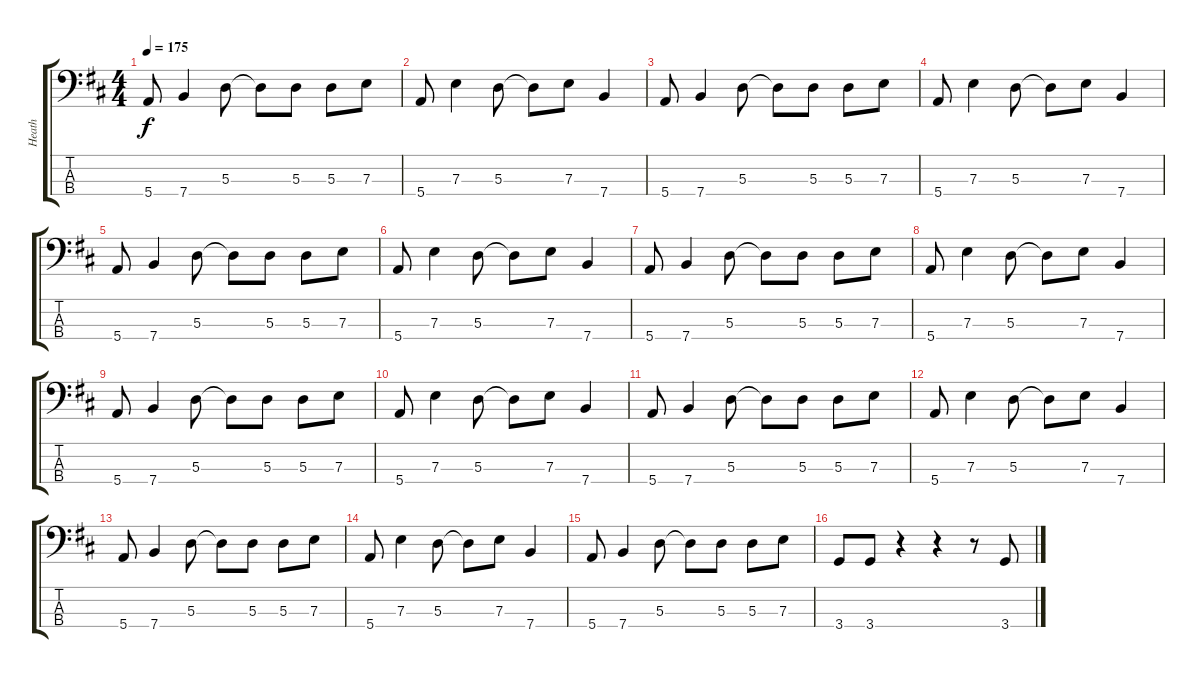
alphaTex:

\track ("Heath" "Heath") {instrument electricbasspick}
\staff {score tabs}
\tuning (G2 D2 A1 E1) {hide}
\ts (4 4)
\tempo 175
\clef f4
\ks d
5.4.8{dy f} 7.4.4 5.3.8 5.3{t}.8 5.3.8 5.3.8 7.3.8 |
5.4.8 7.3.4 5.3.8 5.3{t}.8 7.3.8 7.4.4 |
5.4.8 7.4.4 5.3.8 5.3{t}.8 5.3.8 5.3.8 7.3.8 |
5.4.8 7.3.4 5.3.8 5.3{t}.8 7.3.8 7.4.4 |
5.4.8 7.4.4 5.3.8 5.3{t}.8 5.3.8 5.3.8 7.3.8 |
5.4.8 7.3.4 5.3.8 5.3{t}.8 7.3.8 7.4.4 |
5.4.8 7.4.4 5.3.8 5.3{t}.8 5.3.8 5.3.8 7.3.8 |
5.4.8 7.3.4 5.3.8 5.3{t}.8 7.3.8 7.4.4 |
5.4.8 7.4.4 5.3.8 5.3{t}.8 5.3.8 5.3.8 7.3.8 |
5.4.8 7.3.4 5.3.8 5.3{t}.8 7.3.8 7.4.4 |
5.4.8 7.4.4 5.3.8 5.3{t}.8 5.3.8 5.3.8 7.3.8 |
5.4.8 7.3.4 5.3.8 5.3{t}.8 7.3.8 7.4.4 |
5.4.8 7.4.4 5.3.8 5.3{t}.8 5.3.8 5.3.8 7.3.8 |
5.4.8 7.3.4 5.3.8 5.3{t}.8 7.3.8 7.4.4 |
5.4.8 7.4.4 5.3.8 5.3{t}.8 5.3.8 5.3.8 7.3.8 |
3.4.8 3.4.8 r.4 r.4 r.8 3.4.8
